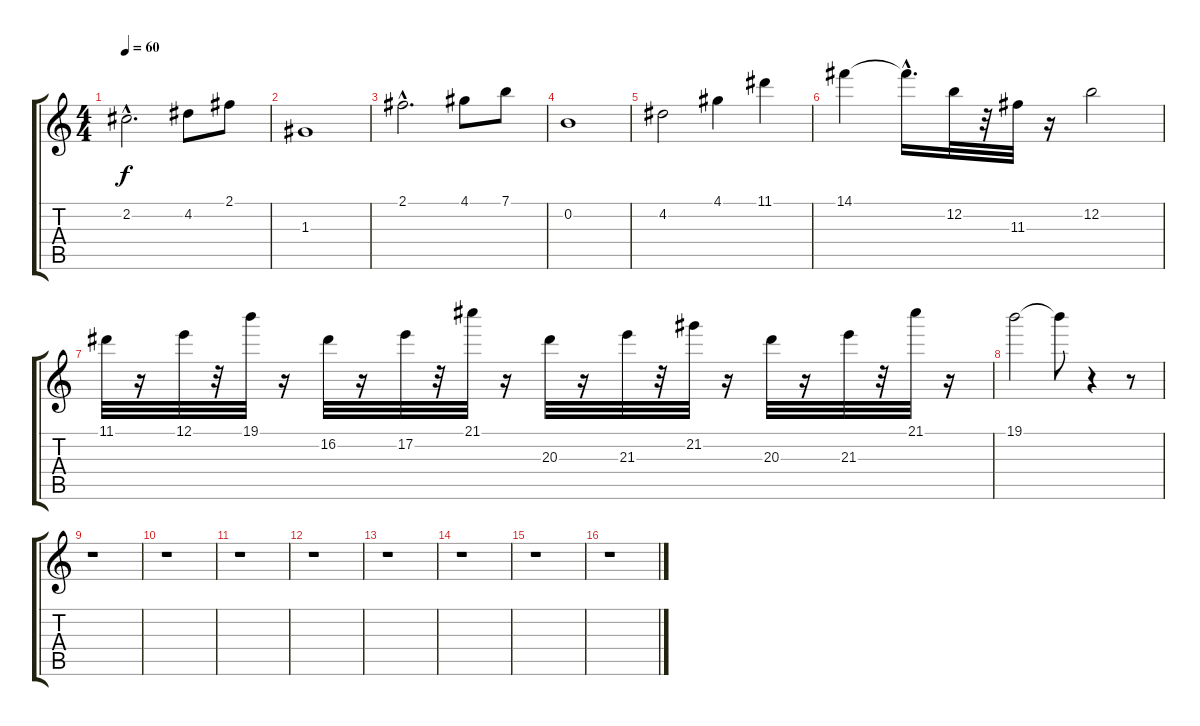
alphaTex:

\track "" {instrument acousticguitarnylon}
\staff {score tabs}
\tuning (E4 B3 G3 D3 A2 E2) {hide}
\ts (4 4)
\tempo 60
\clef g2
\ks c
2.2{hac}.2{d dy f instrument acousticguitarnylon} 4.2.8 2.1.8 |
1.3.1 |
2.1{hac}.2{d} 4.1.8 7.1.8 |
0.2.1 |
4.2.2 4.1.4 11.1.4 |
14.1.4 14.1{hac t}.16{d} 12.2.32 r.32 11.3.32 r.16 12.2.2 |
11.1.32 r.16 12.1.32 r.32 19.1.32 r.16 16.2.32 r.16 17.2.32 r.32 21.1.32 r.16 20.3.32 r.16 21.3.32 r.32 21.2.32 r.16 20.3.32 r.16 21.3.32 r.32 21.1.32 r.16 |
19.1.2 19.1{t}.8 r.4 r.8 |
r.1 |
r.1 |
r.1 |
r.1 |
r.1 |
r.1 |
r.1 |
r.1
